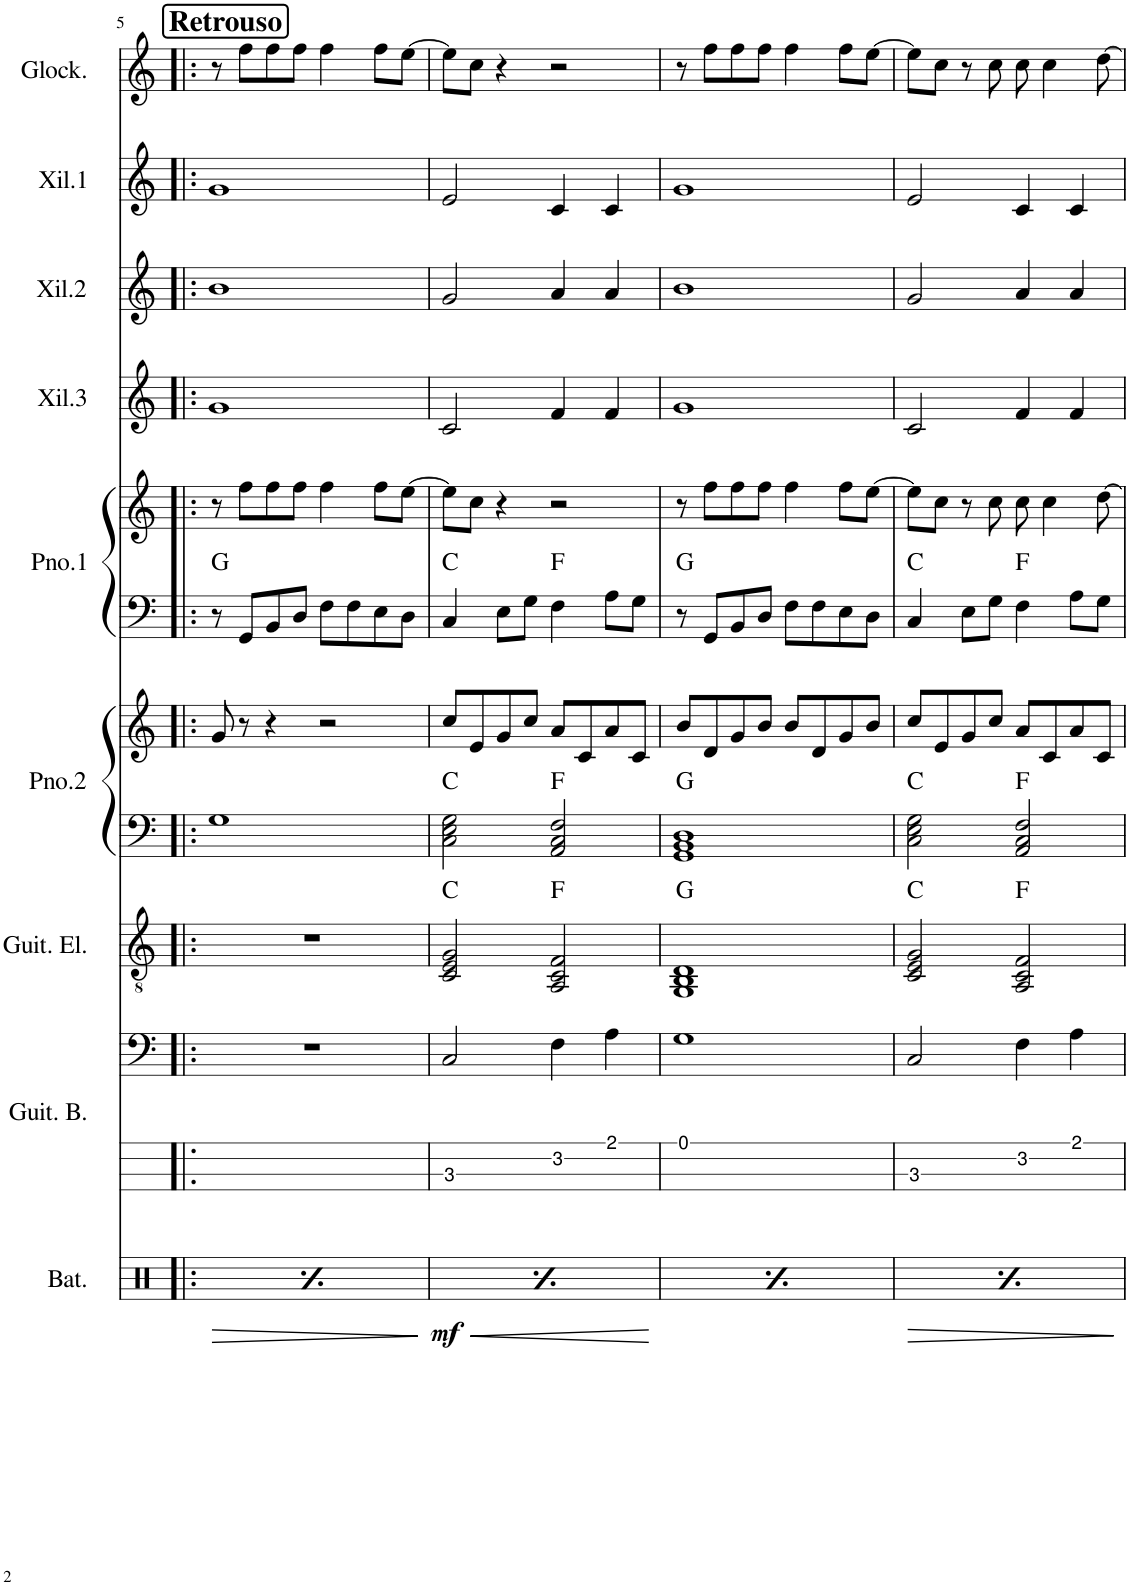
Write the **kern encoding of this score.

**kern	**dynam	**kern	**kern	**kern	**harte	**kern	**kern	**harte	**kern	**kern	**harte	**kern	**kern	**kern	**kern
*part9	*part9	*part8	*part8	*part7	*part7	*part6	*part6	*part6	*part5	*part5	*part5	*part4	*part3	*part2	*part1
*staff12	*staff12	*staff11	*staff10	*staff9	*	*staff8	*staff7	*	*staff6	*staff5	*	*staff4	*staff3	*staff2	*staff1
*I"Batería	*	*I"Baixo eléctrico	*	*I"Guitarra eléctrica	*	*I"Piano 2	*	*	*I"Piano 1	*	*	*I"Xilo 3	*I"Xilo 2	*I"Xilo 1	*I"Glockenspiel
*I'Bat.	*	*	*	*I'Guit. El.	*	*I'Pno.2	*	*	*I'Pno.1	*	*	*I'Xil.3	*I'Xil.2	*I'Xil.1	*I'Glock.
!!LO:PB:g=z
*clefX	*	*	*clefF4	*clefGv2	*	*clefF4	*clefG2	*	*clefF4	*clefG2	*	*clefG2	*clefG2	*clefG2	*clefG2
*	*	*Trd7c12	*Trd7c12	*	*	*	*	*	*	*	*	*Trd-7c-12	*Trd-7c-12	*Trd-7c-12	*Trd-14c-24
*k[]	*	*k[]	*k[]	*k[]	*	*k[]	*k[]	*	*k[]	*k[]	*	*k[]	*k[]	*k[]	*k[]
*M4/4	*	*M4/4	*M4/4	*M4/4	*	*M4/4	*M4/4	*	*M4/4	*M4/4	*	*M4/4	*M4/4	*M4/4	*M4/4
!!LO:REH:place=s1:a:B:cj:fs=14:t=Retrouso
=5!|:	=5!|:	=5!|:	=5!|:	=5!|:	=5!|:	=5!|:	=5!|:	=5!|:	=5!|:	=5!|:	=5!|:	=5!|:	=5!|:	=5!|:	=5!|:
!LO:TX:a:t=Conga	!	!	!	!	!	!	!	!	!	!	!	!	!	!	!
!	!LO:DY:b	!	!	!	!	!	!	!	!	!	!	!	!	!	!
8R/L	mf	1r	1r	1r	.	1G	8g/	.	8r	8r	G:maj	1g	1b	1g	8r
8R/	.	.	.	.	.	.	8r	.	8GG/L	8ff\L	.	.	.	.	8ff\L
8R/	.	.	.	.	.	.	4r	.	8BB/	8ff\	.	.	.	.	8ff\
8R/J	.	.	.	.	.	.	.	.	8D/J	8ff\J	.	.	.	.	8ff\J
8R/L	.	.	.	.	.	.	2r	.	8F\L	4ff\	.	.	.	.	4ff\
8R/	.	.	.	.	.	.	.	.	8F\	.	.	.	.	.	.
8R/	.	.	.	.	.	.	.	.	8E\	8ff\L	.	.	.	.	8ff\L
8R/J	.	.	.	.	.	.	.	.	8D\J	[8ee\J	.	.	.	.	[8ee\J
=6	=6	=6	=6	=6	=6	=6	=6	=6	=6	=6	=6	=6	=6	=6	=6
!LO:TX:a:t=Conga	!	!	!	!	!	!	!	!	!	!	!	!	!	!	!
!	!LO:DY:b	!	!	!	!	!	!	!	!	!	!	!	!	!	!
8R/L	mf	2C	2C/	2C/ 2E/ 2G/	C:maj	2C\ 2E\ 2G\	8cc/L	C:maj	4C/	8ee\L]	C:maj	2c/	2g/	2e/	8ee\L]
8R/	.	.	.	.	.	.	8e/	.	.	8cc\J	.	.	.	.	8cc\J
8R/	.	.	.	.	.	.	8g/	.	8E\L	4r	.	.	.	.	4r
8R/J	.	.	.	.	.	.	8cc/J	.	8G\J	.	.	.	.	.	.
8R/L	.	4F	4F\	2AA/ 2C/ 2F/	F:maj	2AA/ 2C/ 2F/	8a/L	F:maj	4F\	2r	F:maj	4f/	4a/	4c/	2r
8R/	.	.	.	.	.	.	8c/	.	.	.	.	.	.	.	.
8R/	.	4A	4A\	.	.	.	8a/	.	8A\L	.	.	4f/	4a/	4c/	.
8R/J	.	.	.	.	.	.	8c/J	.	8G\J	.	.	.	.	.	.
=7	=7	=7	=7	=7	=7	=7	=7	=7	=7	=7	=7	=7	=7	=7	=7
!LO:TX:a:t=Conga	!	!	!	!	!	!	!	!	!	!	!	!	!	!	!
!	!LO:DY:b	!	!	!	!	!	!	!	!	!	!	!	!	!	!
8R/L	mf	1G	1G	1GG 1BB 1D	G:maj	1GG 1BB 1D	8b/L	G:maj	8r	8r	G:maj	1g	1b	1g	8r
8R/	.	.	.	.	.	.	8d/	.	8GG/L	8ff\L	.	.	.	.	8ff\L
8R/	.	.	.	.	.	.	8g/	.	8BB/	8ff\	.	.	.	.	8ff\
8R/J	.	.	.	.	.	.	8b/J	.	8D/J	8ff\J	.	.	.	.	8ff\J
8R/L	.	.	.	.	.	.	8b/L	.	8F\L	4ff\	.	.	.	.	4ff\
8R/	.	.	.	.	.	.	8d/	.	8F\	.	.	.	.	.	.
8R/	.	.	.	.	.	.	8g/	.	8E\	8ff\L	.	.	.	.	8ff\L
8R/J	.	.	.	.	.	.	8b/J	.	8D\J	[8ee\J	.	.	.	.	[8ee\J
=8	=8	=8	=8	=8	=8	=8	=8	=8	=8	=8	=8	=8	=8	=8	=8
!LO:TX:a:t=Conga	!	!	!	!	!	!	!	!	!	!	!	!	!	!	!
!	!LO:DY:b	!	!	!	!	!	!	!	!	!	!	!	!	!	!
8R/L	mf	2C	2C/	2C/ 2E/ 2G/	C:maj	2C\ 2E\ 2G\	8cc/L	C:maj	4C/	8ee\L]	C:maj	2c/	2g/	2e/	8ee\L]
8R/	.	.	.	.	.	.	8e/	.	.	8cc\J	.	.	.	.	8cc\J
8R/	.	.	.	.	.	.	8g/	.	8E\L	8r	.	.	.	.	8r
8R/J	.	.	.	.	.	.	8cc/J	.	8G\J	8cc\	.	.	.	.	8cc\
8R/L	.	4F	4F\	2AA/ 2C/ 2F/	F:maj	2AA/ 2C/ 2F/	8a/L	F:maj	4F\	8cc\	F:maj	4f/	4a/	4c/	8cc\
8R/	.	.	.	.	.	.	8c/	.	.	4cc\	.	.	.	.	4cc\
8R/	.	4A	4A\	.	.	.	8a/	.	8A\L	.	.	4f/	4a/	4c/	.
8R/J	.	.	.	.	.	.	8c/J	.	8G\J	[8dd\	.	.	.	.	[8dd\
=	=	=	=	=	=	=	=	=	=	=	=	=	=	=	=
*-	*-	*-	*-	*-	*-	*-	*-	*-	*-	*-	*-	*-	*-	*-	*-
